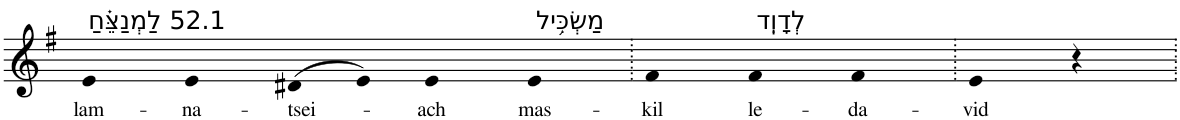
**kern	**text
*part1	*part1
*staff1	*staff1
*I"Piano	*
*I'Pno	*
*clefG2	*
*k[f#]	*
*G:	*
=1	=1
!LO:TX:a:t=52.1 לַמְנַצֵּ֗חַ	!
!	!LO:LY:b
4e	lam-
!	!LO:LY:b
4e	-na-
!	!LO:LY:b
(>8d#X	-tsei-
8e)	.
!	!LO:LY:b
4e	-ach
!LO:TX:a:t=מַשְׂכִּ֥יל	!
!	!LO:LY:b
4e	mas-
=2.	=2.
!	!LO:LY:b
4f#	-kil
!LO:TX:a:t=לְדָוִֽד	!
!	!LO:LY:b
4f#	le-
!	!LO:LY:b
4f#	-da-
=3.	=3.
!	!LO:LY:b
4e	-vid
4r	.
=.	=.
*-	*-
